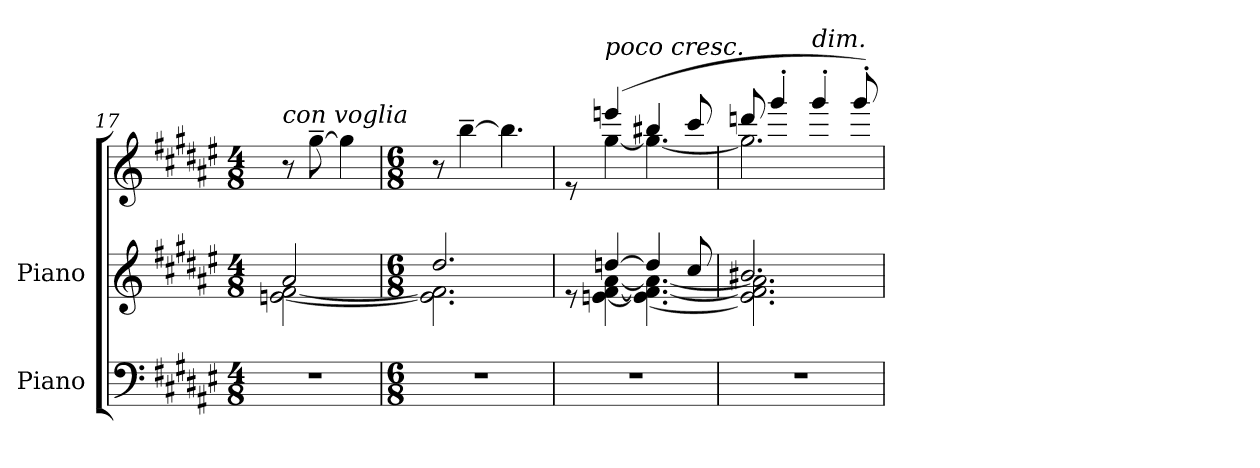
**kern	**kern	**kern
*part2	*part1	*part1
*staff3	*staff2	*staff1
*I"Piano	*I"Piano	*
*I'Pno	*I'Pno	*
*clefF4	*clefG2	*clefG2
*k[f#c#g#d#a#e#]	*k[f#c#g#d#a#e#]	*k[f#c#g#d#a#e#]
*M4/8	*M4/8	*M4/8
=17	=17	=17
*	*^	*
!	!	!	!LO:TX:a:i:t=con voglia
2r	2a#/	[2en\ [2f#\	8r
.	.	.	[8gg#~\
.	.	.	4gg#\]
=18	=18	=18	=18
*M6/8	*M6/8	*	*M6/8
2.r	2.dd#/	2.e\] 2.f#\]	8r
.	.	.	[4bb~\
.	.	.	4.bb\]
!!LO:LB:g=z
=19	=19	=19	=19
*	*	*	*^
2.r	8re	8ryy	8re	8ryy
!	!	!	!LO:TX:a:i:t=poco cresc.	!
.	[4ddn/	[4en\ [4f#\ [4a#\	(4eeen/	[4gg#\
.	4dd/]	4.e\_ 4.f#\_ 4.a#\_	4bb#X/	4.gg#\_
.	8cc#/	.	8ccc#/	.
=20	=20	=20	=20	=20
2.r	2.b#X/	2.e\] 2.f#\] 2.a#\]	8dddn/	2.gg#\]
.	.	.	4ggg#'/	.
!	!	!	!LO:TX:a:i:t=dim.	!
.	.	.	4ggg#'/	.
.	.	.	8ggg#'/)	.
*	*v	*v	*	*
*	*	*v	*v
=	=	=
*-	*-	*-
